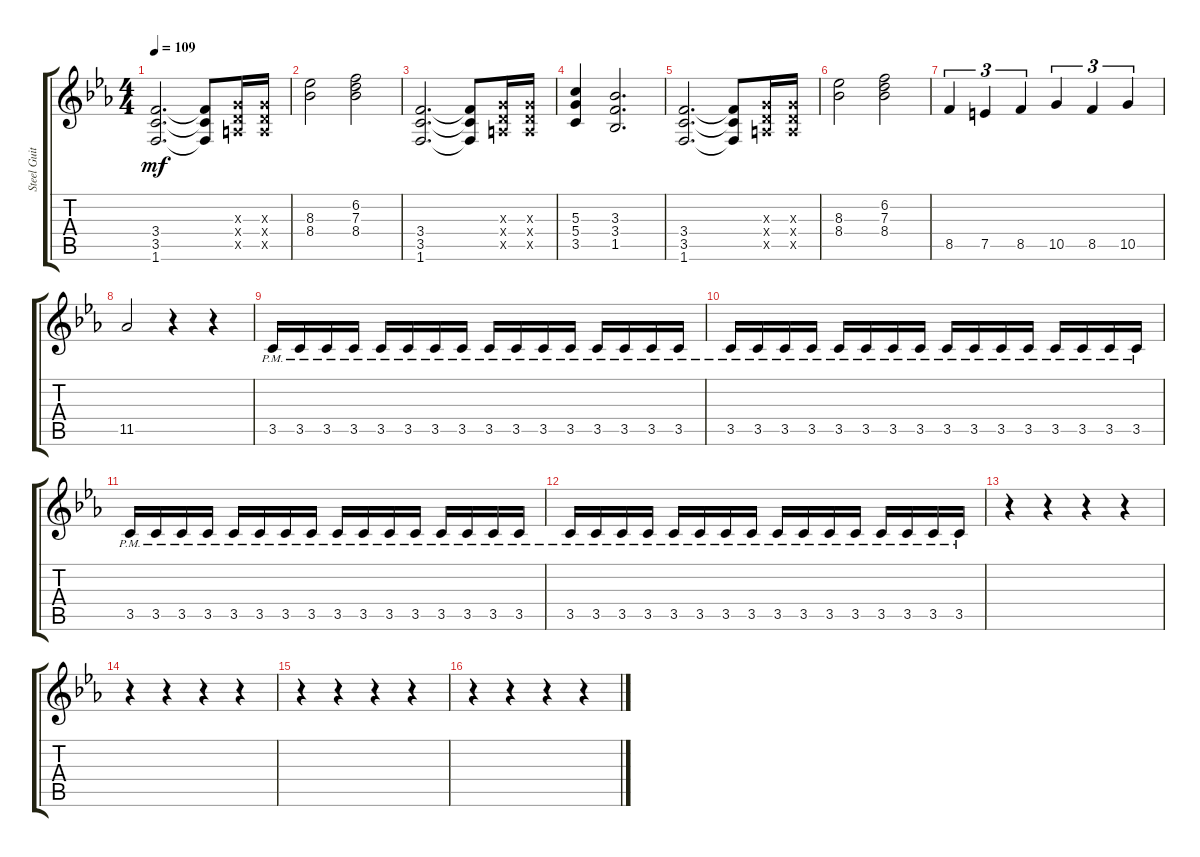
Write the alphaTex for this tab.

\track ("Steel Guitar" "Steel Guit") {instrument acousticguitarsteel}
\staff {score tabs}
\tuning (E4 B3 G3 D3 A2 E2) {hide}
\ts (4 4)
\tempo 109
\clef g2
\ks cminor
(3.4 3.5 1.6).2{d dy mf} (3.4{t} 3.5{t} 1.6{t}).8 (0.3{x} 0.4{x} 0.5{x}).16 (0.3{x} 0.4{x} 0.5{x}).16 |
(8.3 8.4).2 (6.2 7.3 8.4).2 |
(3.4 3.5 1.6).2{d} (3.4{t} 3.5{t} 1.6{t}).8 (0.3{x} 0.4{x} 0.5{x}).16 (0.3{x} 0.4{x} 0.5{x}).16 |
(5.3 5.4 3.5).4 (3.3 3.4 1.5).2{d} |
(3.4 3.5 1.6).2{d} (3.4{t} 3.5{t} 1.6{t}).8 (0.3{x} 0.4{x} 0.5{x}).16 (0.3{x} 0.4{x} 0.5{x}).16 |
(8.3 8.4).2 (6.2 7.3 8.4).2 |
8.5.4{tu (3 2)} 7.5.4{tu (3 2)} 8.5.4{tu (3 2)} 10.5.4{tu (3 2)} 8.5.4{tu (3 2)} 10.5.4{tu (3 2)} |
11.5.2 r.4 r.4 |
3.5{pm}.16 3.5{pm}.16 3.5{pm}.16 3.5{pm}.16 3.5{pm}.16 3.5{pm}.16 3.5{pm}.16 3.5{pm}.16 3.5{pm}.16 3.5{pm}.16 3.5{pm}.16 3.5{pm}.16 3.5{pm}.16 3.5{pm}.16 3.5{pm}.16 3.5{pm}.16 |
3.5{pm}.16 3.5{pm}.16 3.5{pm}.16 3.5{pm}.16 3.5{pm}.16 3.5{pm}.16 3.5{pm}.16 3.5{pm}.16 3.5{pm}.16 3.5{pm}.16 3.5{pm}.16 3.5{pm}.16 3.5{pm}.16 3.5{pm}.16 3.5{pm}.16 3.5{pm}.16 |
3.5{pm}.16 3.5{pm}.16 3.5{pm}.16 3.5{pm}.16 3.5{pm}.16 3.5{pm}.16 3.5{pm}.16 3.5{pm}.16 3.5{pm}.16 3.5{pm}.16 3.5{pm}.16 3.5{pm}.16 3.5{pm}.16 3.5{pm}.16 3.5{pm}.16 3.5{pm}.16 |
3.5{pm}.16 3.5{pm}.16 3.5{pm}.16 3.5{pm}.16 3.5{pm}.16 3.5{pm}.16 3.5{pm}.16 3.5{pm}.16 3.5{pm}.16 3.5{pm}.16 3.5{pm}.16 3.5{pm}.16 3.5{pm}.16 3.5{pm}.16 3.5{pm}.16 3.5{pm}.16 |
r.4 r.4 r.4 r.4 |
r.4 r.4 r.4 r.4 |
r.4 r.4 r.4 r.4 |
r.4 r.4 r.4 r.4
